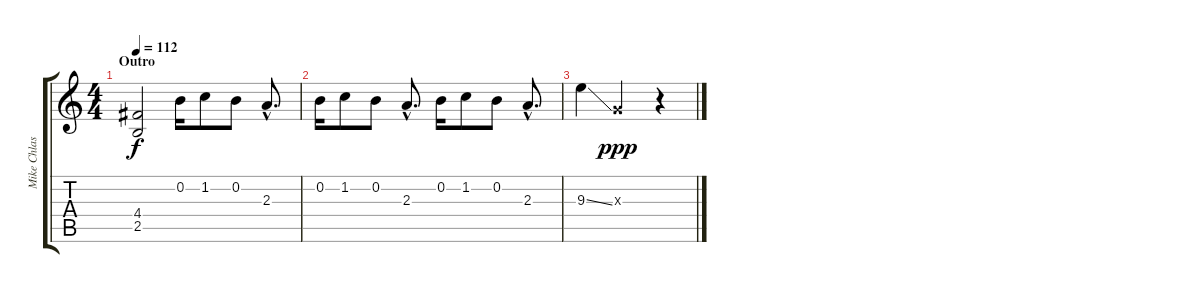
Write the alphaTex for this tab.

\track ("Mike Chlasciak" "Mike Chlas") {instrument distortionguitar}
\staff {score tabs}
\tuning (E4 B3 G3 D3 A2 E2) {hide}
\ts (4 4)
\section ("" "Outro")
\tempo 112
\clef g2
\ks c
(4.4 2.5).2{dy f} 0.2.16 1.2.8 0.2.8 2.3{hac}.8{d} |
0.2.16 1.2.8 0.2.8 2.3{hac}.8{d} 0.2.16 1.2.8 0.2.8 2.3{hac}.8{d} |
9.3{ss}.4 0.3{x}.2{dy ppp} r.4
